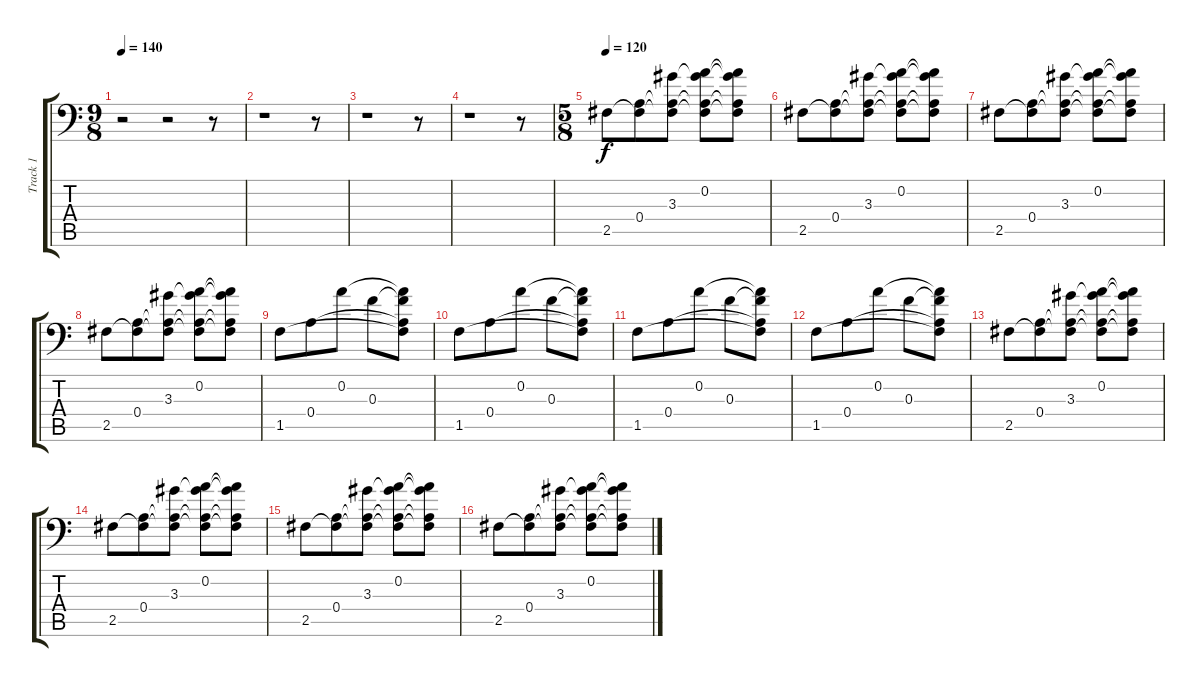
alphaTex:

\track ("Track 1" "Track 1") {instrument electricguitarjazz}
\staff {score tabs}
\tuning (D4 A3 F3 A2 E2 A1) {hide}
\ts (9 8)
\tempo 140
\clef f4
\ks c
r.2{dy f} r.2 r.8 |
r.1 r.8 |
r.1 r.8 |
r.1 r.8 |
\ts (5 8)
\tempo 120
2.5.8 (0.4 2.5{t}).8 (3.3 0.4{t} 2.5{t}).8 (0.2 3.3{t} 0.4{t} 2.5{t}).8 (0.2{t} 3.3{t} 0.4{t} 2.5{t}).8 |
2.5.8 (0.4 2.5{t}).8 (3.3 0.4{t} 2.5{t}).8 (0.2 3.3{t} 0.4{t} 2.5{t}).8 (0.2{t} 3.3{t} 0.4{t} 2.5{t}).8 |
2.5.8 (0.4 2.5{t}).8 (3.3 0.4{t} 2.5{t}).8 (0.2 3.3{t} 0.4{t} 2.5{t}).8 (0.2{t} 3.3{t} 0.4{t} 2.5{t}).8 |
2.5.8 (0.4 2.5{t}).8 (3.3 0.4{t} 2.5{t}).8 (0.2 3.3{t} 0.4{t} 2.5{t}).8 (0.2{t} 3.3{t} 0.4{t} 2.5{t}).8 |
1.5.8 0.4.8 0.2.8 0.3.8 (0.2{t} 0.3{t} 0.4{t} 1.5{t}).8 |
1.5.8 0.4.8 0.2.8 0.3.8 (0.2{t} 0.3{t} 0.4{t} 1.5{t}).8 |
1.5.8 0.4.8 0.2.8 0.3.8 (0.2{t} 0.3{t} 0.4{t} 1.5{t}).8 |
1.5.8 0.4.8 0.2.8 0.3.8 (0.2{t} 0.3{t} 0.4{t} 1.5{t}).8 |
2.5.8 (0.4 2.5{t}).8 (3.3 0.4{t} 2.5{t}).8 (0.2 3.3{t} 0.4{t} 2.5{t}).8 (0.2{t} 3.3{t} 0.4{t} 2.5{t}).8 |
2.5.8 (0.4 2.5{t}).8 (3.3 0.4{t} 2.5{t}).8 (0.2 3.3{t} 0.4{t} 2.5{t}).8 (0.2{t} 3.3{t} 0.4{t} 2.5{t}).8 |
2.5.8 (0.4 2.5{t}).8 (3.3 0.4{t} 2.5{t}).8 (0.2 3.3{t} 0.4{t} 2.5{t}).8 (0.2{t} 3.3{t} 0.4{t} 2.5{t}).8 |
2.5.8 (0.4 2.5{t}).8 (3.3 0.4{t} 2.5{t}).8 (0.2 3.3{t} 0.4{t} 2.5{t}).8 (0.2{t} 3.3{t} 0.4{t} 2.5{t}).8
